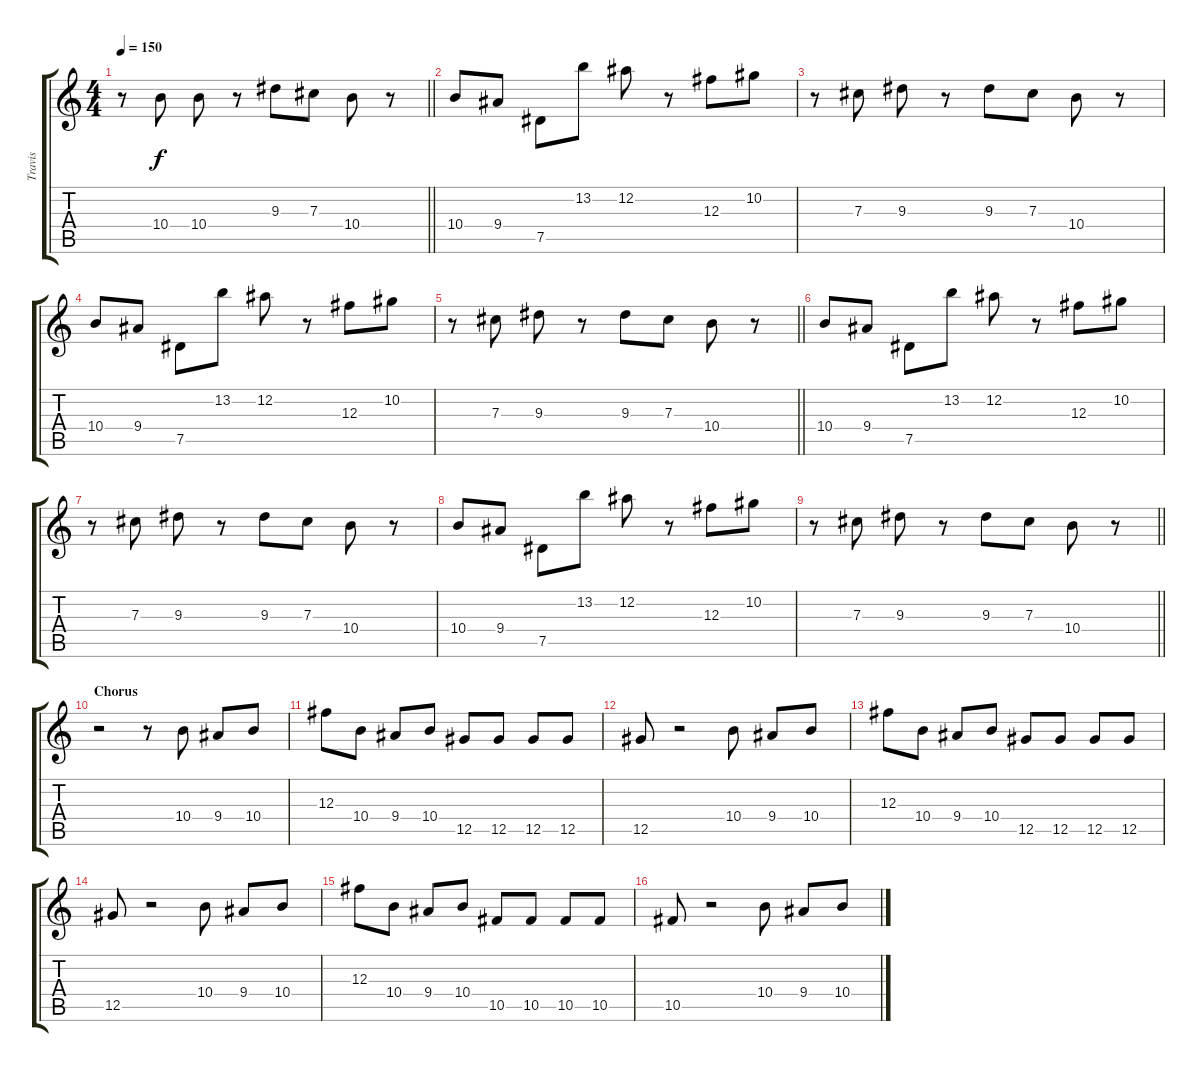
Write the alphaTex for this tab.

\track ("Travis" "Travis") {instrument overdrivenguitar}
\staff {score tabs}
\tuning (Eb4 Bb3 Gb3 Db3 Ab2 Eb2) {hide}
\ts (4 4)
\tempo 150
\clef g2
\barLineRight lightlight
\ks c
r.8{dy f} 10.4.8 10.4.8 r.8 9.3.8 7.3.8 10.4.8 r.8 |
10.4.8 9.4.8 7.5.8 13.2.8 12.2.8 r.8 12.3.8 10.2.8 |
r.8 7.3.8 9.3.8 r.8 9.3.8 7.3.8 10.4.8 r.8 |
10.4.8 9.4.8 7.5.8 13.2.8 12.2.8 r.8 12.3.8 10.2.8 |
\barLineRight lightlight
r.8 7.3.8 9.3.8 r.8 9.3.8 7.3.8 10.4.8 r.8 |
10.4.8 9.4.8 7.5.8 13.2.8 12.2.8 r.8 12.3.8 10.2.8 |
r.8 7.3.8 9.3.8 r.8 9.3.8 7.3.8 10.4.8 r.8 |
10.4.8 9.4.8 7.5.8 13.2.8 12.2.8 r.8 12.3.8 10.2.8 |
\barLineRight lightlight
r.8 7.3.8 9.3.8 r.8 9.3.8 7.3.8 10.4.8 r.8 |
\section ("" "Chorus")
r.2 r.8 10.4.8 9.4.8 10.4.8 |
12.3.8 10.4.8 9.4.8 10.4.8 12.5.8 12.5.8 12.5.8 12.5.8 |
12.5.8 r.2 10.4.8 9.4.8 10.4.8 |
12.3.8 10.4.8 9.4.8 10.4.8 12.5.8 12.5.8 12.5.8 12.5.8 |
12.5.8 r.2 10.4.8 9.4.8 10.4.8 |
12.3.8 10.4.8 9.4.8 10.4.8 10.5.8 10.5.8 10.5.8 10.5.8 |
10.5.8 r.2 10.4.8 9.4.8 10.4.8
